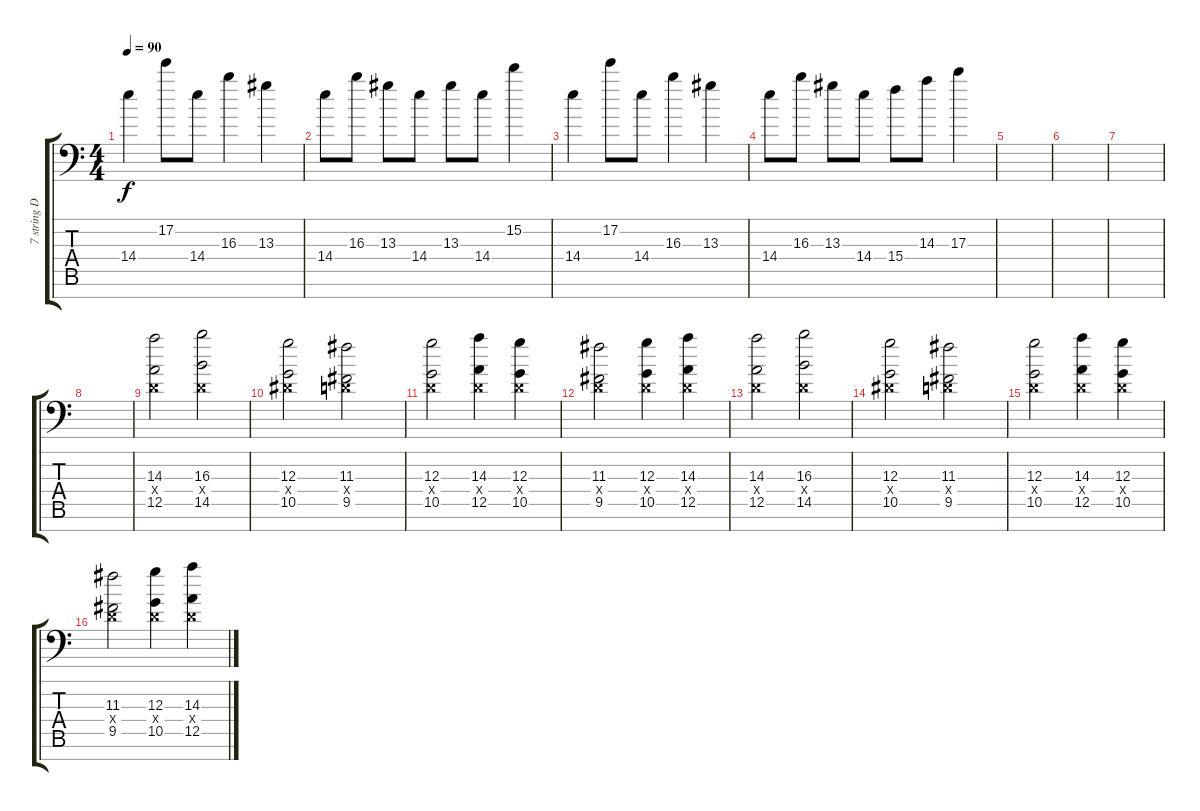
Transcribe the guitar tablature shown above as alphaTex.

\track ("7 string Drop A" "7 string D") {instrument electricguitarclean}
\staff {score tabs}
\tuning (E4 B3 G3 D3 A2 E2 A1) {hide}
\ts (4 4)
\tempo 90
\clef f4
\ks c
14.4.4{dy f} 17.2.8 14.4.8 16.3.4 13.3.4 |
14.4.8 16.3.8 13.3.8 14.4.8 13.3.8 14.4.8 15.2.4 |
14.4.4 17.2.8 14.4.8 16.3.4 13.3.4 |
14.4.8 16.3.8 13.3.8 14.4.8 15.4.8 14.3.8 17.3.4 |
|
|
|
|
(14.3 0.4{x} 12.5).2{instrument distortionguitar} (16.3 0.4{x} 14.5).2 |
(12.3 1.4{x} 10.5).2 (11.3 0.4{x} 9.5).2 |
(12.3 0.4{x} 10.5).2 (14.3 0.4{x} 12.5).4 (12.3 0.4{x} 10.5).4 |
(11.3 0.4{x} 9.5).2 (12.3 0.4{x} 10.5).4 (14.3 0.4{x} 12.5).4 |
(14.3 0.4{x} 12.5).2 (16.3 0.4{x} 14.5).2 |
(12.3 1.4{x} 10.5).2 (11.3 0.4{x} 9.5).2 |
(12.3 0.4{x} 10.5).2 (14.3 0.4{x} 12.5).4 (12.3 0.4{x} 10.5).4 |
(11.3 0.4{x} 9.5).2 (12.3 0.4{x} 10.5).4 (14.3 0.4{x} 12.5).4
